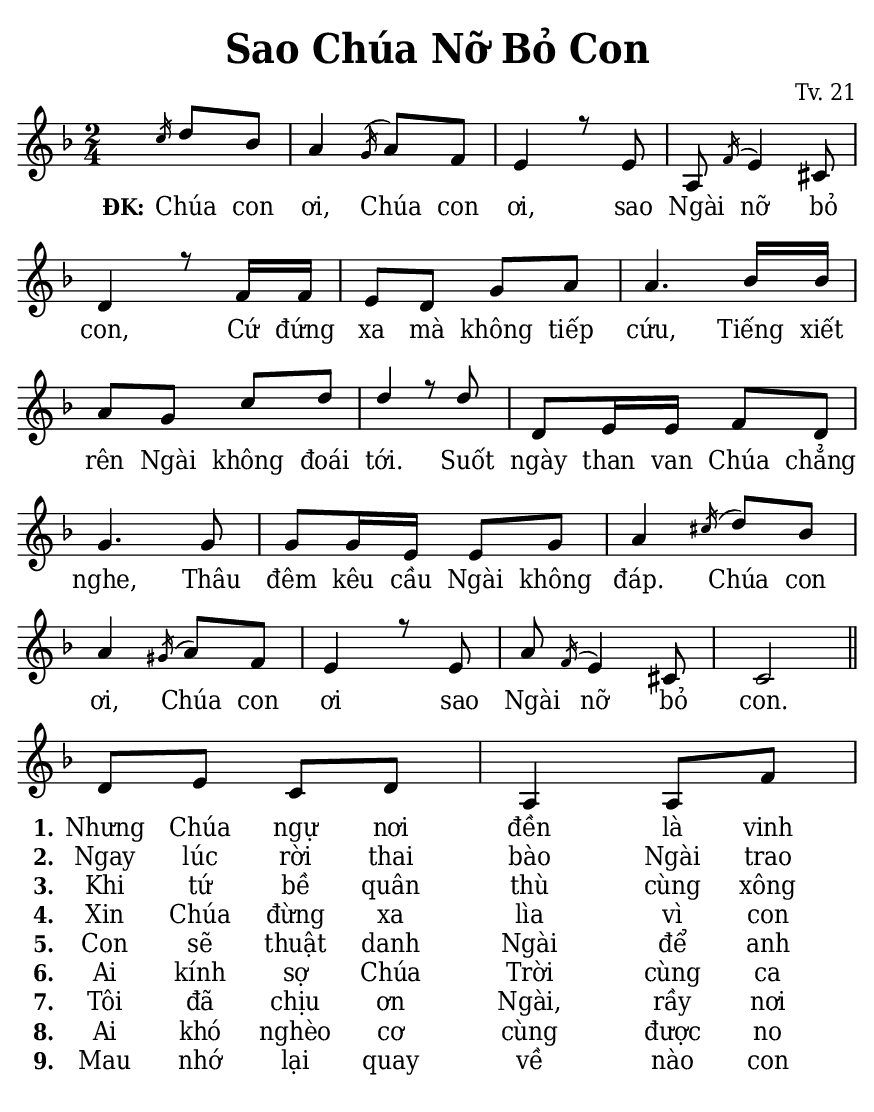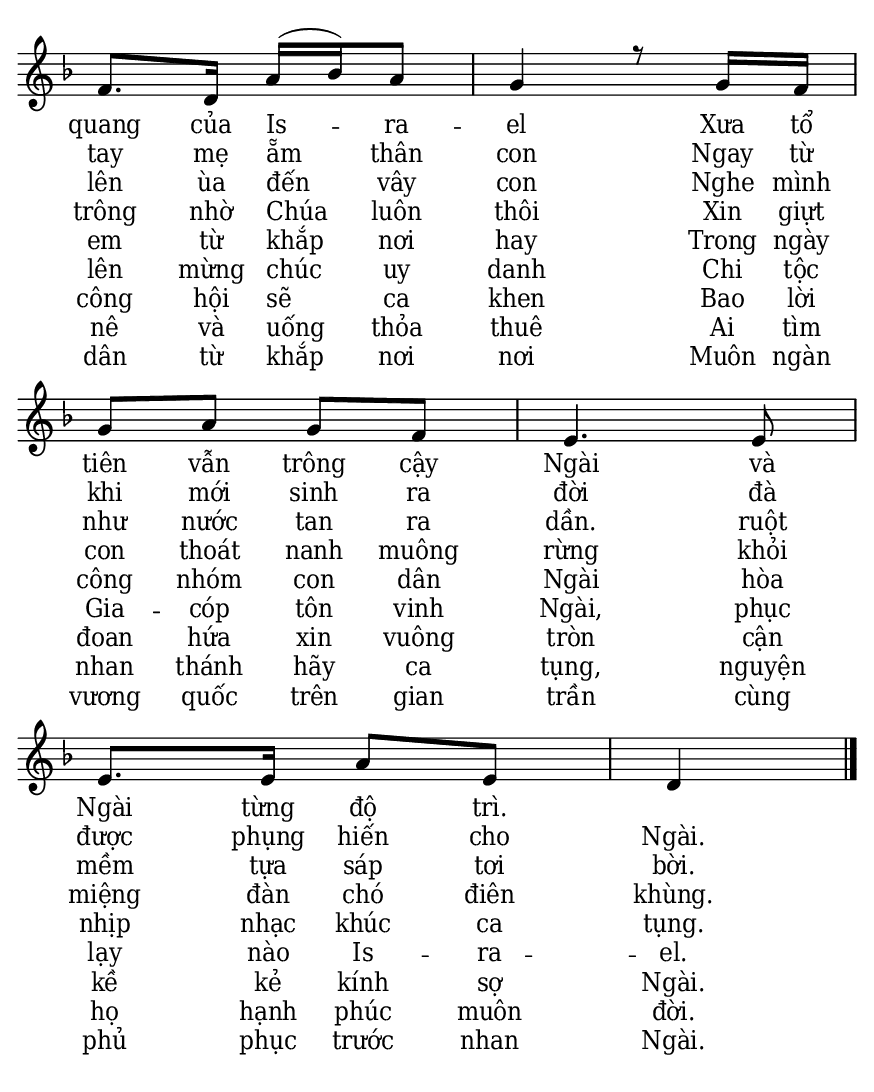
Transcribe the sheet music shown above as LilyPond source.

% Cài đặt chung\
\version "2.22.1"
\include "english.ly"

\header {
  title = \markup { \fontsize #1 "Sao Chúa Nỡ Bỏ Con" }
  composer = "Tv. 21"
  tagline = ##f
}

% Nhạc phiên khúc
nhacPhienKhucSop = \relative c'' {
  \partial 4.
  % thêm dấu nghỉ ẩn, vì nốt hoa mỹ ở đầu bản nhạc sẽ bị lỗi
  \once \hide r8
  \slashedGrace { c16 ( } d8) bf |
  a4 \slashedGrace { g16 ( } a8) f |
  e4 r8 e |
  a, \slashedGrace { f'16 ( } e4) cs8 |
  d4 r8 f16 f |
  e8 d g a |
  a4. bf16 bf |
  a8 g c d |
  d4 r8 d |
  d, e16 e f8 d |
  g4. g8 |
  g g16 e e8 g |
  a4 \slashedGrace { cs16 ( } d8) bf |
  a4 \slashedGrace { gs16 ( } a8) f |
  e4 r8 e |
  a \slashedGrace { f16 ( } e4) cs8 |
  c2 \bar "||" \break
  
  d8 e c d |
  a4 a8 f' |
  f8. d16 a' (bf) a8 |
  g4 r8 g16 f |
  g8 a g f |
  e4. e8 |
  e8. e16 a8 e |
  d4 \bar "|."
}

nhacPhienKhucAlto = \relative c' {
  
}

% Lời phiên khúc
loiPhienKhucSop = \lyrics {
  \set stanza = "ĐK:"
  Chúa con ơi, Chúa con ơi,
  sao Ngài nỡ bỏ con,
  Cứ đứng xa mà không tiếp cứu,
  Tiếng xiết rên Ngài không đoái tới.
  Suốt ngày than van Chúa chẳng nghe,
  Thâu đêm kêu cầu Ngài không đáp.
  Chúa con ơi, Chúa con ơi sao Ngài nỡ bỏ con.
  <<
    {
      \set stanza = "1."
      Nhưng Chúa ngự nơi đền
      là vinh quang của Is -- ra -- el
      Xưa tổ tiên vẫn trông cậy Ngài
      và Ngài từng độ trì.
    }
    \new Lyrics {
	    \set associatedVoice = "beSop"
	    \set stanza = "2."
	    Ngay lúc rời thai bào
	    Ngài trao tay mẹ ẵm thân con
	    Ngay từ khi mới sinh ra đời
	    đà được phụng hiến cho Ngài.
    }
    \new Lyrics {
	    \set associatedVoice = "beSop"
	    \set stanza = "3."
	    Khi tứ bề quân thù cùng xông lên
	    ùa đến vây con
	    Nghe mình như nước tan ra dần.
	    ruột mềm tựa sáp tơi bời.
    }
    \new Lyrics {
	    \set associatedVoice = "beSop"
	    \set stanza = "4."
	    Xin Chúa đừng xa lìa
	    vì con trông nhờ Chúa luôn thôi
	    Xin giựt con thoát nanh muông rừng
	    khỏi miệng đàn chó điên khùng.
    }
    \new Lyrics {
	    \set associatedVoice = "beSop"
	    \set stanza = "5."
	    Con sẽ thuật danh Ngài
	    để anh em từ khắp nơi hay
	    Trong ngày công nhóm
	    con dân Ngài hòa nhịp nhạc khúc ca tụng.
    }
    \new Lyrics {
	    \set associatedVoice = "beSop"
	    \set stanza = "6."
	    Ai kính sợ Chúa Trời cùng ca lên
	    mừng chúc uy danh
	    Chi tộc Gia -- cóp tôn vinh Ngài,
	    phục lạy nào Is -- ra -- el.
    }
    \new Lyrics {
	    \set associatedVoice = "beSop"
	    \set stanza = "7."
	    Tôi đã chịu ơn Ngài,
	    rầy nơi công hội sẽ ca khen
	    Bao lời đoan hứa xin vuông tròn
	    cận kề kẻ kính sợ Ngài.
    }
    \new Lyrics {
	    \set associatedVoice = "beSop"
	    \set stanza = "8."
	    Ai khó nghèo cơ cùng được no nê
	    và uống thỏa thuê
	    Ai tìm nhan thánh hãy ca tụng,
	    nguyện họ hạnh phúc muôn đời.
    }
    \new Lyrics {
	    \set associatedVoice = "beSop"
	    \set stanza = "9."
	    Mau nhớ lại quay về nào con dân từ khắp nơi nơi
	    Muôn ngàn vương quốc trên gian trần
	    cùng phủ phục trước nhan Ngài.
    }
  >>
}

% Dàn trang
\paper {
  #(set-paper-size "a5")
  top-margin = 3\mm
  bottom-margin = 3\mm
  left-margin = 3\mm
  right-margin = 3\mm
  indent = #0
  #(define fonts
	 (make-pango-font-tree "Deja Vu Serif Condensed"
	 		       "Deja Vu Serif Condensed"
			       "Deja Vu Serif Condensed"
			       (/ 20 20)))
  print-page-number = ##f
  %page-count = #1
  system-system-spacing = #'((basic-distance . 0.1) (padding . 2.5))
  ragged-bottom = ##t
}

TongNhip = {
  \key f \major \time 2/4
  \set Timing.beamExceptions = #'()
  \set Timing.baseMoment = #(ly:make-moment 1/4)
}

% Đổi kích thước nốt cho bè phụ
notBePhu =
#(define-music-function (font-size music) (number? ly:music?)
   (for-some-music
     (lambda (m)
       (if (music-is-of-type? m 'rhythmic-event)
           (begin
             (set! (ly:music-property m 'tweaks)
                   (cons `(font-size . ,font-size)
                         (ly:music-property m 'tweaks)))
             #t)
           #f))
     music)
   music)

\score {
  \new ChoirStaff <<
    \new Staff \with {
        \consists "Merge_rests_engraver"
        printPartCombineTexts = ##f
      }
      <<
      \new Voice \TongNhip \partCombine 
        \nhacPhienKhucSop
        \notBePhu -1 { \nhacPhienKhucAlto }
      \new NullVoice = beSop \nhacPhienKhucSop
      \new Lyrics \lyricsto beSop \loiPhienKhucSop
      >>
  >>
  \layout {
    \override Lyrics.LyricSpace.minimum-distance = #1.5
    \override Score.BarNumber.break-visibility = ##(#f #f #f)
    \override Score.SpacingSpanner.uniform-stretching = ##t
  } 
}
